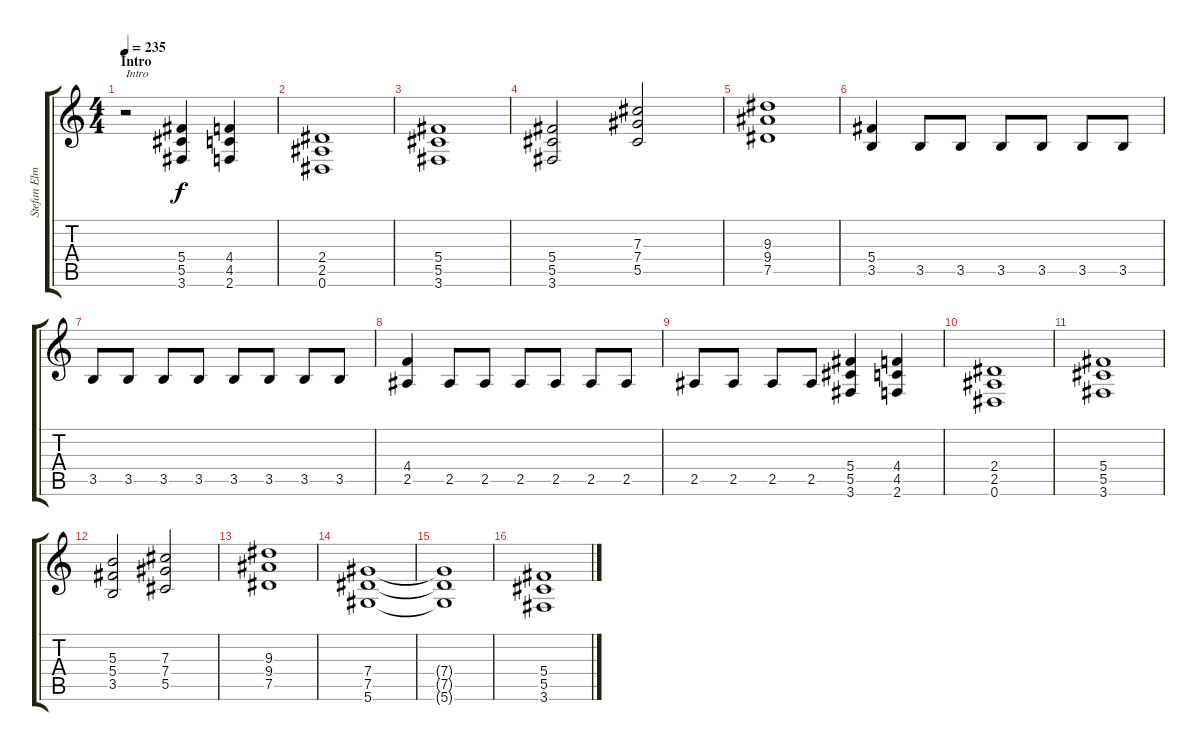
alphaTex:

\track ("Stefan Elmgren (Rhythm Guitar)" "Stefan Elm") {instrument distortionguitar}
\staff {score tabs}
\tuning (Eb4 Bb3 Gb3 Db3 Ab2 Eb2) {hide}
\ts (4 4)
\section ("" "Intro")
\tempo 235
\clef g2
\ks c
r.2{txt "Intro" dy f instrument distortionguitar} (5.4 5.5 3.6).4 (4.4 4.5 2.6).4 |
(2.4 2.5 0.6).1 |
(5.4 5.5 3.6).1 |
(5.4 5.5 3.6).2 (7.3 7.4 5.5).2 |
(9.3 9.4 7.5).1 |
(5.4 3.5).4 3.5.8 3.5.8 3.5.8 3.5.8 3.5.8 3.5.8 |
3.5.8 3.5.8 3.5.8 3.5.8 3.5.8 3.5.8 3.5.8 3.5.8 |
(4.4 2.5).4 2.5.8 2.5.8 2.5.8 2.5.8 2.5.8 2.5.8 |
2.5.8 2.5.8 2.5.8 2.5.8 (5.4 5.5 3.6).4 (4.4 4.5 2.6).4 |
(2.4 2.5 0.6).1 |
(5.4 5.5 3.6).1 |
(5.3 5.4 3.5).2 (7.3 7.4 5.5).2 |
(9.3 9.4 7.5).1 |
(7.4 7.5 5.6).1 |
(7.4{t} 7.5{t} 5.6{t}).1 |
(5.4 5.5 3.6).1
